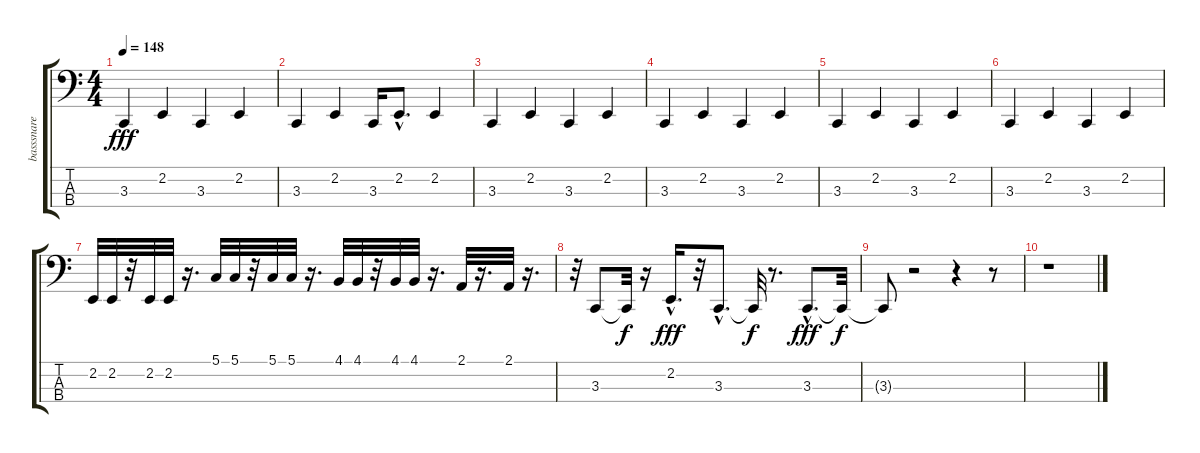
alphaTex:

\track ("basssnare" "basssnare") {instrument acousticgrandpiano}
\staff {score tabs}
\tuning (G2 D2 A1 E1) {hide}
\ts (4 4)
\tempo 148
\clef f4
\ks c
3.3.4{dy fff} 2.2.4 3.3.4 2.2.4 |
3.3.4 2.2.4 3.3.16 2.2{hac}.8{d} 2.2.4 |
3.3.4 2.2.4 3.3.4 2.2.4 |
3.3.4 2.2.4 3.3.4 2.2.4 |
3.3.4 2.2.4 3.3.4 2.2.4 |
3.3.4 2.2.4 3.3.4 2.2.4 |
2.2.32 2.2.32 r.32 2.2.32 2.2.32 r.16{d} 5.1.32 5.1.32 r.32 5.1.32 5.1.32 r.16{d} 4.1.32 4.1.32 r.32 4.1.32 4.1.32 r.16{d} 2.1.32 r.16{d} 2.1.32 r.16{d} |
r.32 3.3.8 3.3{t}.32{dy f} r.16 2.2{hac}.16{d dy fff} r.32 3.3{hac}.8{d} 3.3{t}.32{dy f} r.8{d} 3.3{hac}.8{d dy fff} 3.3{t}.32{dy f} |
3.3{t}.8 r.2 r.4 r.8 |
r.1
